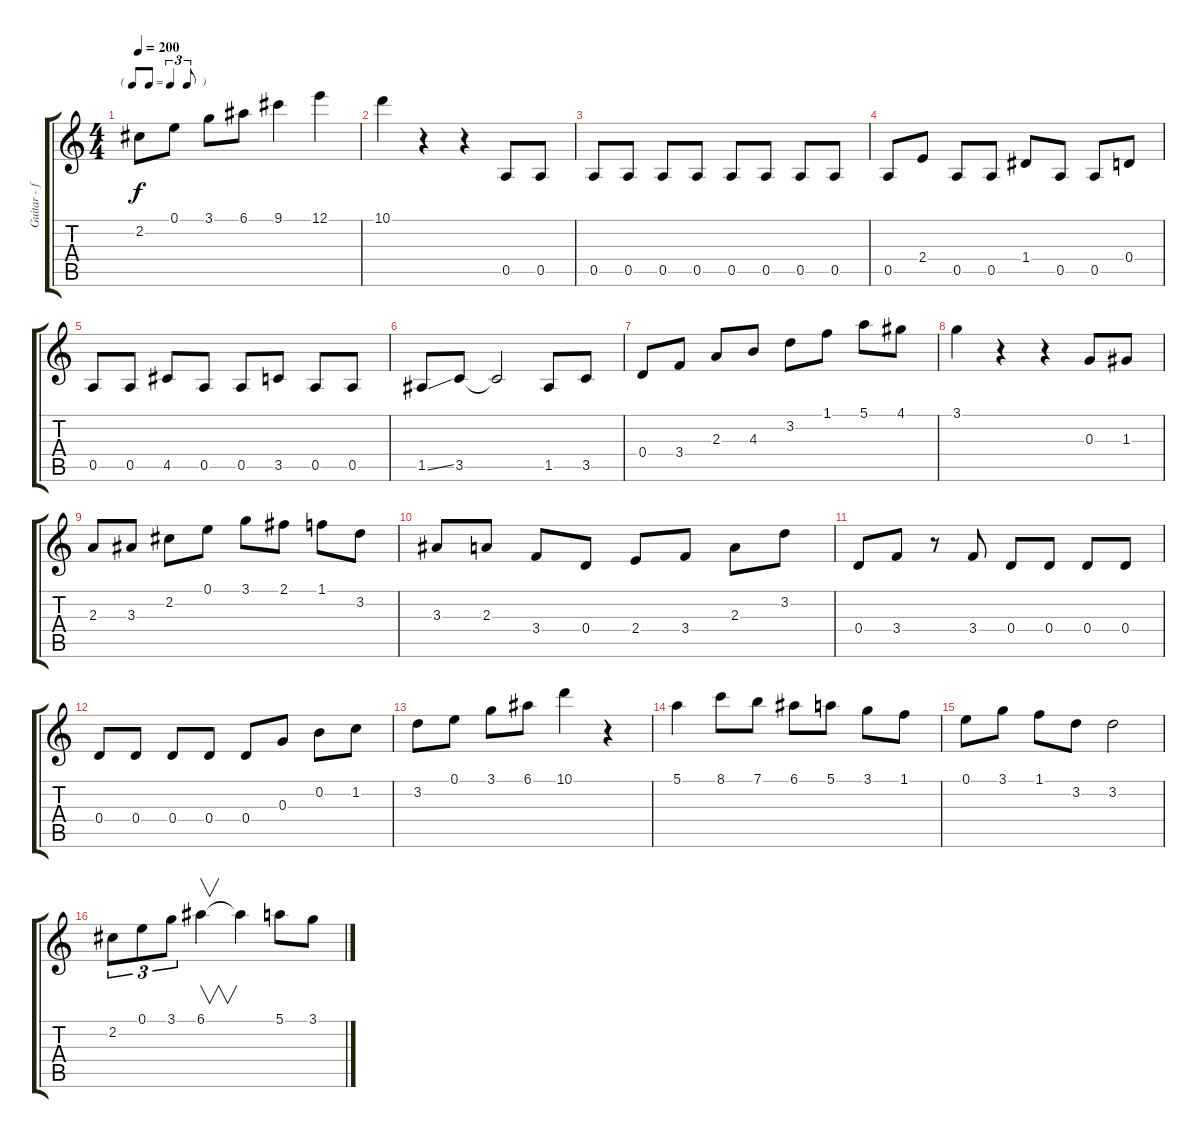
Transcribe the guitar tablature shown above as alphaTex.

\track ("Guitar - for sound" "Guitar - f") {instrument acousticbass}
\staff {score tabs}
\tuning (E4 B3 G3 D3 A2 E2) {hide}
\ts (4 4)
\tf triplet8th
\tempo 200
\clef g2
\ks c
2.2.8{dy f} 0.1.8 3.1.8 6.1.8 9.1.4 12.1.4 |
10.1.4 r.4 r.4 0.5.8 0.5.8 |
0.5.8 0.5.8 0.5.8 0.5.8 0.5.8 0.5.8 0.5.8 0.5.8 |
0.5.8 2.4.8 0.5.8 0.5.8 1.4.8 0.5.8 0.5.8 0.4.8 |
0.5.8 0.5.8 4.5.8 0.5.8 0.5.8 3.5.8 0.5.8 0.5.8 |
1.5{ss}.8 3.5.8 3.5{t}.2 1.5.8 3.5.8 |
0.4.8 3.4.8 2.3.8 4.3.8 3.2.8 1.1.8 5.1.8 4.1.8 |
3.1.4 r.4 r.4 0.3.8 1.3.8 |
2.3.8 3.3.8 2.2.8 0.1.8 3.1.8 2.1.8 1.1.8 3.2.8 |
3.3.8 2.3.8 3.4.8 0.4.8 2.4.8 3.4.8 2.3.8 3.2.8 |
0.4.8 3.4.8 r.8 3.4.8 0.4.8 0.4.8 0.4.8 0.4.8 |
0.4.8 0.4.8 0.4.8 0.4.8 0.4.8 0.3.8 0.2.8 1.2.8 |
3.2.8 0.1.8 3.1.8 6.1.8 10.1.4 r.4 |
5.1.4 8.1.8 7.1.8 6.1.8 5.1.8 3.1.8 1.1.8 |
0.1.8 3.1.8 1.1.8 3.2.8 3.2.2 |
2.2.8{tu (3 2)} 0.1.8{tu (3 2)} 3.1.8{tu (3 2)} 6.1.4{v} 6.1{t}.4 5.1.8 3.1.8
